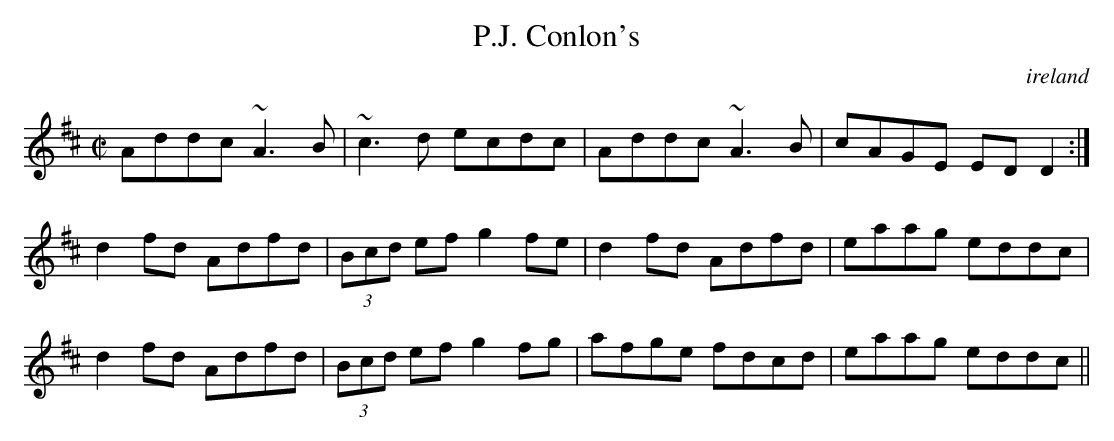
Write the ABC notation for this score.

X:1
T:P.J. Conlon's
O:ireland
M:C|
K:D
Addc ~A3B|~c3d ecdc|Addc ~A3B|cAGE EDD2:|
d2fd Adfd|(3Bcd ef g2fe|d2fd Adfd|eaag eddc|
d2fd Adfd|(3Bcd ef g2fg|afge fdcd|eaag eddc||
